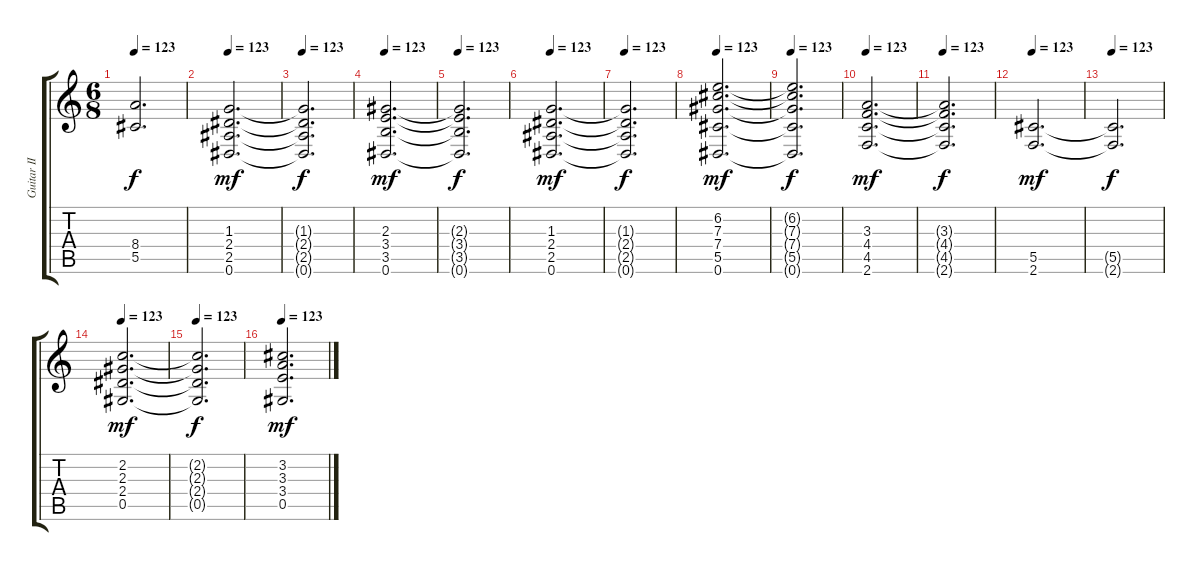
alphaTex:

\track ("Guitar II" "Guitar II") {instrument overdrivenguitar}
\staff {score tabs}
\tuning (Eb4 Bb3 Gb3 Db3 Ab2 Eb2) {hide}
\ts (6 8)
\tempo 123
\clef g2
\ks c
(8.4{t} 5.5{t}).2{d dy f} |
\tempo 123
(1.3 2.4 2.5 0.6).2{d dy mf} |
\tempo 123
(1.3{t} 2.4{t} 2.5{t} 0.6{t}).2{d dy f} |
\tempo 123
(2.3 3.4 3.5 0.6).2{d dy mf} |
\tempo 123
(2.3{t} 3.4{t} 3.5{t} 0.6{t}).2{d dy f} |
\tempo 123
(1.3 2.4 2.5 0.6).2{d dy mf} |
\tempo 123
(1.3{t} 2.4{t} 2.5{t} 0.6{t}).2{d dy f} |
\tempo 123
(6.2 7.3 7.4 5.5 0.6).2{d dy mf} |
\tempo 123
(6.2{t} 7.3{t} 7.4{t} 5.5{t} 0.6{t}).2{d dy f} |
\tempo 123
(3.3 4.4 4.5 2.6).2{d dy mf} |
\tempo 123
(3.3{t} 4.4{t} 4.5{t} 2.6{t}).2{d dy f} |
\tempo 123
(5.5 2.6).2{d dy mf} |
\tempo 123
(5.5{t} 2.6{t}).2{d dy f} |
\tempo 123
(2.2 2.3 2.4 0.5).2{d dy mf} |
\tempo 123
(2.2{t} 2.3{t} 2.4{t} 0.5{t}).2{d dy f} |
\tempo 123
(3.2 3.3 3.4 0.5).2{d dy mf}
